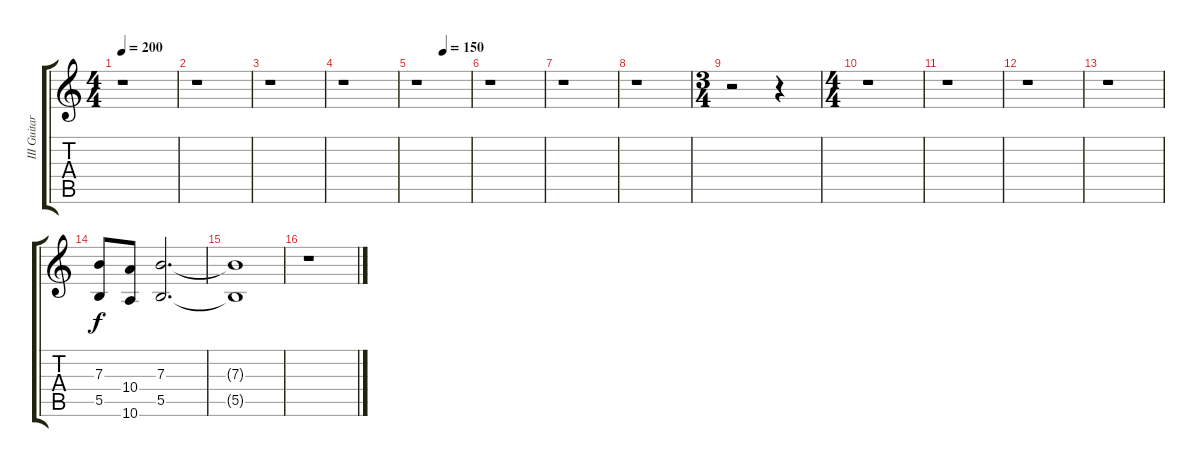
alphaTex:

\track ("III Guitar" "III Guitar") {instrument distortionguitar}
\staff {score tabs}
\tuning (Db4 Ab3 E3 B2 Gb2 B1) {hide}
\ts (4 4)
\tempo 200
\clef g2
\ks c
r.1{dy f} |
r.1 |
r.1 |
r.1 |
\tempo (150 0.5)
r.1 |
r.1 |
r.1 |
r.1 |
\ts (3 4)
r.2 r.4 |
\ts (4 4)
r.1 |
r.1 |
r.1 |
r.1 |
(7.3 5.5).8 (10.4 10.6).8 (7.3 5.5).2{d} |
(7.3{t} 5.5{t}).1 |
r.1
